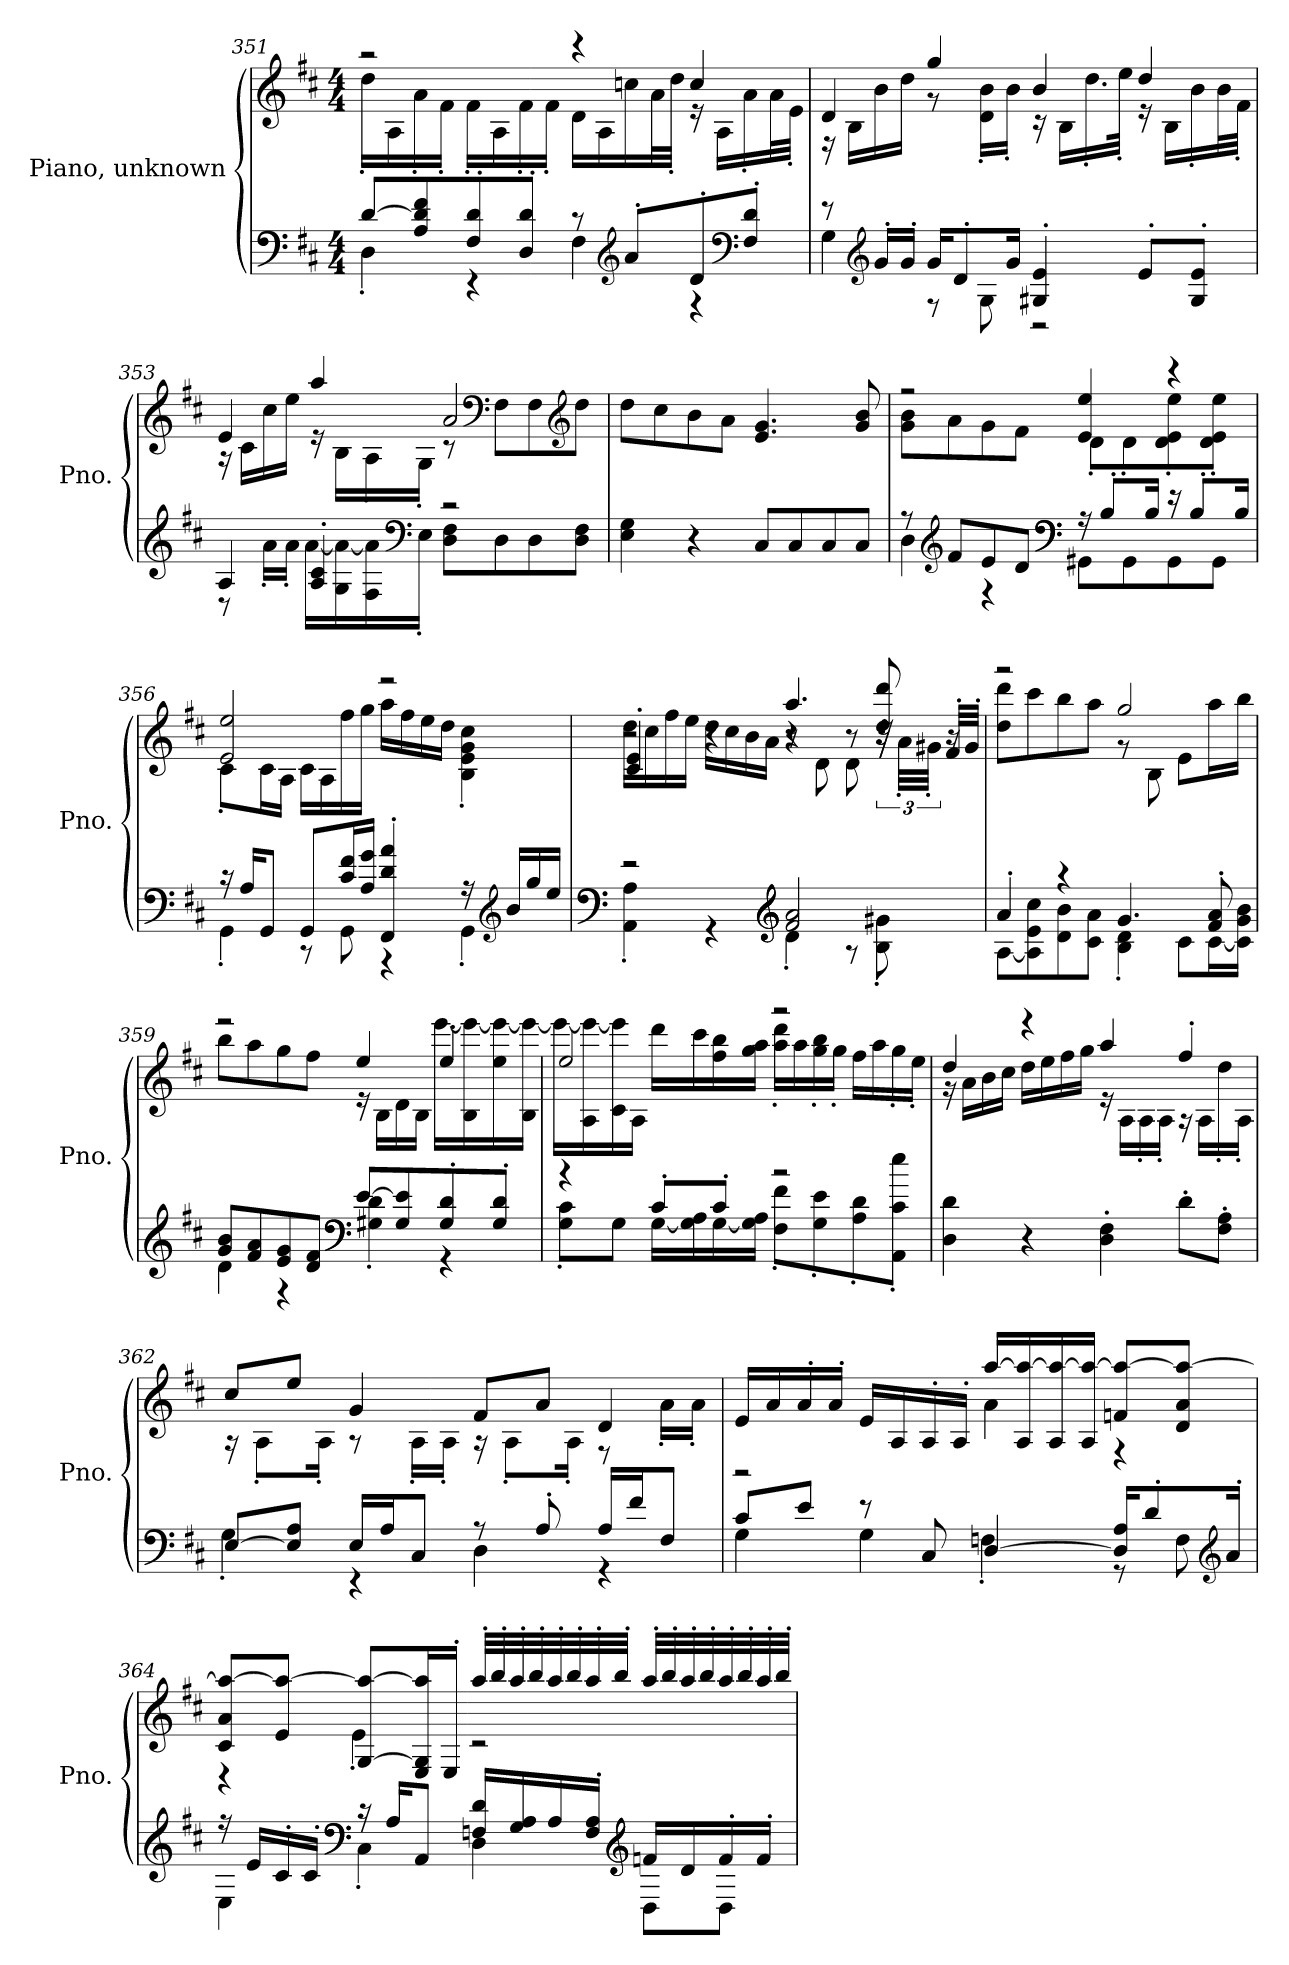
**kern	**kern
*part1	*part1
*staff2	*staff1
*I"Piano, unknown	*
*I'Pno.	*
!!LO:LB:g=z
*clefF4	*clefG2
*k[f#c#]	*k[f#c#]
*M4/4	*M4/4
=351	=351
*^	*^
[8d/L	4D'\	2r	16dd'\LL
.	.	.	16A\
8A/ 8d/] 8f#/	.	.	16a'\
.	.	.	16f#'\JJ
8F#/' 8d/'	4r	.	16f#'\LL
.	.	.	16A\
8D/' 8d/'J	.	.	16f#'\
.	.	.	16f#'\JJ
8r	4F#\	4r	16d\LL
.	.	.	16A\
*clefG2	*	*	*
8a'/L	.	.	16ccn\
.	.	.	32a\L
.	.	.	32dd'\JJJ
8d'/	4r	4cc/	16r
.	.	.	16A\LL
*clefF4	*	*	*
8F#/' 8d/'J	.	.	16a'\
.	.	.	32a\L
.	.	.	32e'\JJJ
=352	=352	=352	=352
8r	4G\	4d/	16r
.	.	.	16B\LL
*clefG2	*	*	*
16g'/LL	.	.	16b\
16g'/JJ	.	.	16dd\JJ
16g/KL	8r	4gg/	8r
8d'/	.	.	.
.	8G\	.	16d\' 16b\'LL
16g/Jk	.	.	16b'\JJ
4G#X/' 4e/'	2r	4b/	16r
.	.	.	16B\LL
.	.	.	16.dd'\
.	.	.	32ee'\JJk
8e'/L	.	4dd/	16r
.	.	.	16B\LL
8G#/' 8e/'J	.	.	16b'\
.	.	.	32b\L
.	.	.	32f#'\JJJ
!!LO:LB:g=z	!!
=353	=353	=353	=353
4A/	8r	4e/	16r
.	.	.	16c#\LL
.	16a'\LL	.	16cc#\
.	16a'\JJ	.	16ee\JJ
4A/' 4c#/'	[16a\LL	4aa/	16r
.	16G\ 16a\_	.	16B\LL
.	16F#\ 16a\]	.	16A'\
*clefF4	*	*	*
.	16E'\JJ	.	16G'\JJ
2r	8D\ 8F#\L	2a/	8r
*	*	*clefF4	*
.	8D\	.	8F#\L
.	8D\	.	8F#\
*	*	*clefG2	*
.	8D\ 8F#\J	.	8dd\J
*v	*v	*	*
*	*v	*v
=354	=354
4E\ 4G\	8dd\L
.	8cc#\
4r	8b\
.	8a\J
8C#/L	4.e/ 4.g/
8C#/	.
8C#/	.
8C#/J	8g/ 8b/
=355	=355
*^	*^
8r	4D\	2r	8g\ 8b\L
*clefG2	*	*	*
8f#/L	.	.	8a\
8e/	4r	.	8g\
8d/J	.	.	8f#\J
*clefF4	*	*	*
16r	8GG#X\L	4e/ 4ee/	8d'\L
8B'/L	.	.	.
.	8GG#\	.	8d'\
16B/Jk	.	.	.
16r	8GG#\	4r	8d\' 8e\' 8ee\'
8B'/L	.	.	.
.	8GG#\J	.	8d\' 8e\' 8ee\'J
16B/Jk	.	.	.
!!LO:LB:g=z	!!
=356	=356	=356	=356
16r	4GG'\	2e/ 2ee/	8c#'\L
16A/KL	.	.	.
8GG/J	.	.	16c#\L
.	.	.	16A\JJ
8GG/L	8r	.	16c#\LL
.	.	.	16A\
16c#/ 16f#/L	8GG\	.	16ff#\
16A/ 16g/JJ	.	.	16gg\JJ
4FF#/' 4d/' 4a/'	4r	2r	16aa\LL
.	.	.	16ff#\
.	.	.	16ee\
.	.	.	16dd\JJ
16r	4GG'\	.	4B\' 4e\' 4g\' 4cc#\'
*clefG2	*	*	*
16b/LL	.	.	.
16gg/	.	.	.
16ee/JJ	.	.	.
*	*	*v	*v
=357	=357	=357
*clefF4	*	*
*	*	*^
*	*	*	*^
2r	4AA\' 4A\'	2r	16dd\LL	4c#/' 4e/'
.	.	.	16cc#\	.
.	.	.	16ff#\	.
.	.	.	16ee\JJ	.
.	4r	.	16dd\LL	4r
.	.	.	16cc#\	.
.	.	.	16b\	.
.	.	.	16a\JJ	.
*clefG2	*	*	*	*
2f#/ 2a/	4d'\	4r	8r	4.aa/
.	.	.	8d\	.
.	8r	8r	8d\	.
.	8B\' 8g#X\'	8dd/ 8ddd/	48r	16r
.	.	.	48a'\LLL	.
.	.	.	48g#X'\JJJ	.
.	.	.	16r	32f#'/LLL
.	.	.	.	32g#'/JJJ
*	*	*	*v	*v
!!LO:PB:g=z
=358	=358	=358	=358
4a'/	[8A\L	2r	8dd\ 8ddd\L
.	8A\] 8e\ 8cc#\	.	8ccc#\
4r	8d\ 8b\	.	8bb\
.	8c#\ 8a\J	.	8aa\J
4.g/	4B\' 4d\'	2gg/	8r
.	.	.	8B\
.	8c#\L	.	8e\L
8f#/' 8a/'	[16c#\L	.	16aa\L
.	16c#\] 16g\ 16b\JJ	.	16bb\JJ
=359	=359	=359	=359
8g/ 8b/L	4d\	2r	8bb\L
8f#/ 8a/	.	.	8aa\
8e/ 8g/	4r	.	8gg\
8d/ 8f#/J	.	.	8ff#\J
*clefF4	*	*	*
[8e/L	4G#X\' 4d\'	4ee/	16r
.	.	.	16B\LL
8G#/ 8e/]	.	.	16d\
.	.	.	16B\JJ
8G#/' 8d/'	4r	4ee'/	[16eee\LL
.	.	.	16B\ 16eee\_
8G#/' 8d/'J	.	.	16ee\ 16eee\_
.	.	.	16B\ 16eee\_JJ
!!LO:LB:g=z	!!
=360	=360	=360	=360
4r	8G\' 8c#\'L	2ee/	16eee\LL_
.	.	.	16A\ 16eee\_
.	8G\J	.	16c#\ 16eee\]
.	.	.	16A\JJ
8c#'/L	[16G\LL	.	16ddd\LL
.	16G\] 16A\	.	16ccc#\
8c#'/J	[16G\	.	16ff#\ 16bb\
.	16G\] 16A\JJ	.	16gg\ 16aa\JJ
2r	8F#\' 8f#\'L	2r	16aa\' 16ddd\'LL
.	.	.	16aa\
.	8G\' 8e\'	.	16gg\' 16bb\'
.	.	.	16gg'\JJ
.	8A\' 8d\'	.	16ff#\LL
.	.	.	16aa\
.	8AA\' 8c#\' 8ee\'J	.	16gg'\
.	.	.	16ee'\JJ
*v	*v	*	*
=361	=361	=361
4D\ 4d\	4dd/	16r
.	.	16a\LL
.	.	16b\
.	.	16cc#\JJ
4r	4r	16dd\LL
.	.	16ee\
.	.	16ff#\
.	.	16gg\JJ
4D\' 4F#\'	4aa/	16r
.	.	16A\LL
.	.	16A'\
.	.	16A'\JJ
8d'\L	4ff#'/	16r
.	.	16A\LL
8F#\' 8A\'J	.	16dd'\
.	.	16A'\JJ
!!LO:LB:g=z	!!
=362	=362	=362
*^	*	*
[8E/L	4G'\	8cc#/L	16r
.	.	.	8A'\L
8E/] 8A/J	.	8ee/J	.
.	.	.	16A'\Jk
16E/LL	4r	4g/	8r
16A/J	.	.	.
8C#/J	.	.	16A'\LL
.	.	.	16A'\JJ
8r	4D\	8f#/L	16r
.	.	.	8A'\L
8A'/	.	8a/J	.
.	.	.	16A'\Jk
16A/LL	4r	4d/	8r
16f#/J	.	.	.
8F#/J	.	.	16a'\LL
.	.	.	16a'\JJ
=363	=363	=363	=363
8c#/L	4G\	16e/LL	2r
.	.	16a/	.
8e/J	.	16a'/	.
.	.	16a'/JJ	.
8r	4G\	16e/LL	.
.	.	16A/	.
8C#/	.	16A'/	.
.	.	16A'/JJ	.
[4D/	4Fn'\	[16aa/LL	4a\
.	.	16A/ 16aa/_	.
.	.	16A/ 16aa/_	.
.	.	16A/ 16aa/_JJ	.
16D/] 16A/KL	8r	8fn/ 8aa/_L	4r
8d'/	.	.	.
.	8F\	8d/ 8a/ 8aa/_J	.
*clefG2	*	*	*
16a'/Jk	.	.	.
!!LO:LB:g=z	!!
=364	=364	=364	=364
16r	4E\	8c#/ 8a/ 8aa/_L	4r
16e/LL	.	.	.
16c#'/	.	8e/ 8aa/_J	.
16c#'/JJ	.	.	.
*clefF4	*	*	*
16r	4C#'\	[8G/ 8aa/_L	4e'\
16A/KL	.	.	.
8AA/J	.	16E/ 16G/] 16aa/]L	.
.	.	16E'/JJ	.
16Fn/ 16d/LL	4D\	32aa'/LLL	2r
.	.	32bb'/	.
16G/ 16A/	.	32aa'/	.
.	.	32bb'/	.
16A/	.	32aa'/	.
.	.	32bb'/	.
16F/' 16A/'JJ	.	32aa'/	.
.	.	32bb'/JJJ	.
*clefG2	*	*	*
16fn/LL	8D\L	32aa'/LLL	.
.	.	32bb'/	.
16d/	.	32aa'/	.
.	.	32bb'/	.
16f'/	8D\J	32aa'/	.
.	.	32bb'/	.
16f'/JJ	.	32aa'/	.
.	.	32bb'/JJJ	.
*v	*v	*	*
*	*v	*v
=	=
*-	*-
